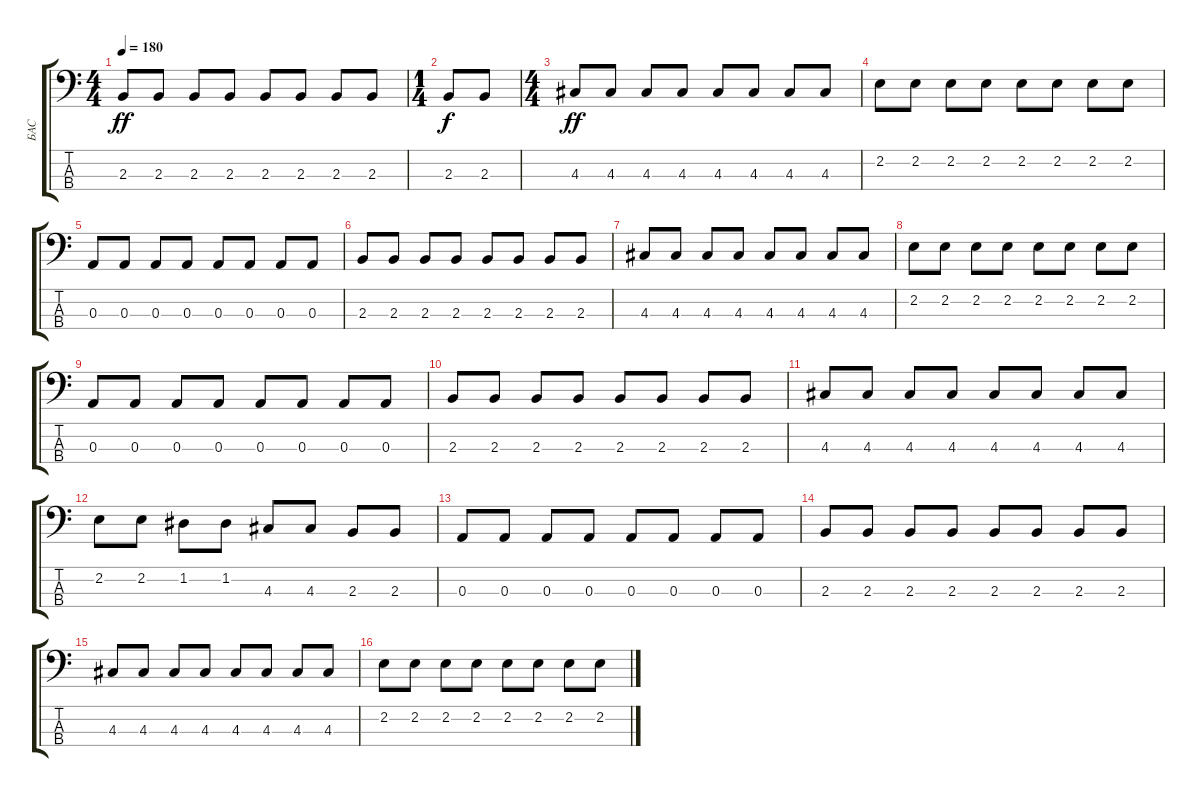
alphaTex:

\track ("БАС" "БАС") {instrument electricbassfinger}
\staff {score tabs}
\tuning (G2 D2 A1 E1) {hide}
\ts (4 4)
\tempo 180
\clef f4
\ks c
2.3.8{dy ff} 2.3.8 2.3.8 2.3.8 2.3.8 2.3.8 2.3.8 2.3.8 |
\ts (1 4)
2.3.8{dy f} 2.3.8 |
\ts (4 4)
4.3.8{dy ff} 4.3.8 4.3.8 4.3.8 4.3.8 4.3.8 4.3.8 4.3.8 |
2.2.8 2.2.8 2.2.8 2.2.8 2.2.8 2.2.8 2.2.8 2.2.8 |
0.3.8 0.3.8 0.3.8 0.3.8 0.3.8 0.3.8 0.3.8 0.3.8 |
2.3.8 2.3.8 2.3.8 2.3.8 2.3.8 2.3.8 2.3.8 2.3.8 |
4.3.8 4.3.8 4.3.8 4.3.8 4.3.8 4.3.8 4.3.8 4.3.8 |
2.2.8 2.2.8 2.2.8 2.2.8 2.2.8 2.2.8 2.2.8 2.2.8 |
0.3.8 0.3.8 0.3.8 0.3.8 0.3.8 0.3.8 0.3.8 0.3.8 |
2.3.8 2.3.8 2.3.8 2.3.8 2.3.8 2.3.8 2.3.8 2.3.8 |
4.3.8 4.3.8 4.3.8 4.3.8 4.3.8 4.3.8 4.3.8 4.3.8 |
2.2.8 2.2.8 1.2.8 1.2.8 4.3.8 4.3.8 2.3.8 2.3.8 |
0.3.8 0.3.8 0.3.8 0.3.8 0.3.8 0.3.8 0.3.8 0.3.8 |
2.3.8 2.3.8 2.3.8 2.3.8 2.3.8 2.3.8 2.3.8 2.3.8 |
4.3.8 4.3.8 4.3.8 4.3.8 4.3.8 4.3.8 4.3.8 4.3.8 |
2.2.8 2.2.8 2.2.8 2.2.8 2.2.8 2.2.8 2.2.8 2.2.8
